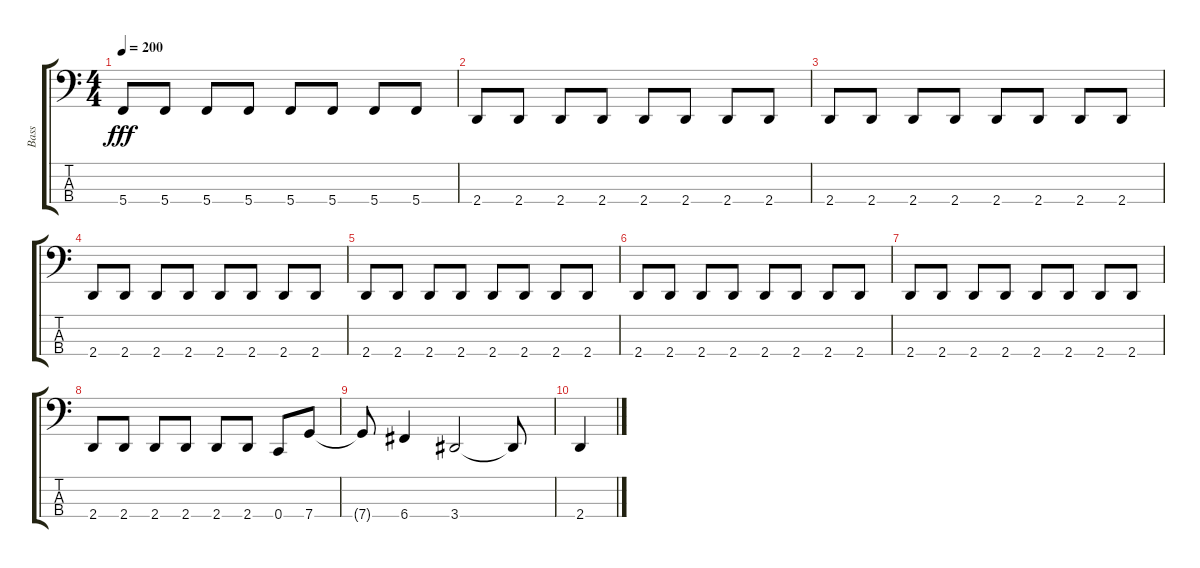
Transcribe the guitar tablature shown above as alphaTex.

\track ("Bass" "Bass") {instrument electricbassfinger}
\staff {score tabs}
\tuning (Eb2 Bb1 F1 C1) {hide}
\ts (4 4)
\tempo 200
\clef f4
\ks c
5.4.8{dy fff} 5.4.8 5.4.8 5.4.8 5.4.8 5.4.8 5.4.8 5.4.8 |
2.4.8 2.4.8 2.4.8 2.4.8 2.4.8 2.4.8 2.4.8 2.4.8 |
2.4.8 2.4.8 2.4.8 2.4.8 2.4.8 2.4.8 2.4.8 2.4.8 |
2.4.8 2.4.8 2.4.8 2.4.8 2.4.8 2.4.8 2.4.8 2.4.8 |
2.4.8 2.4.8 2.4.8 2.4.8 2.4.8 2.4.8 2.4.8 2.4.8 |
2.4.8 2.4.8 2.4.8 2.4.8 2.4.8 2.4.8 2.4.8 2.4.8 |
2.4.8 2.4.8 2.4.8 2.4.8 2.4.8 2.4.8 2.4.8 2.4.8 |
2.4.8 2.4.8 2.4.8 2.4.8 2.4.8 2.4.8 0.4.8 7.4.8 |
7.4{t}.8 6.4.4 3.4.2 3.4{t}.8 |
2.4.4
